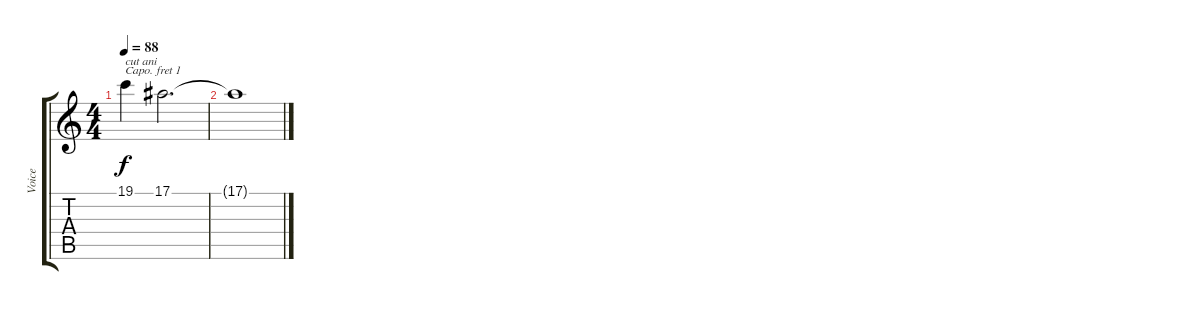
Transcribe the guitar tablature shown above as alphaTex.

\track ("Voice" "Voice") {instrument panflute}
\staff {score tabs}
\capo 1
\tuning (E4 B3 G3 D3 A2 E2) {hide}
\ts (4 4)
\tempo 88
\clef g2
\ks c
19.1.4{txt "cut ani" dy f volume 0} 17.1.2{d} |
17.1{t}.1
